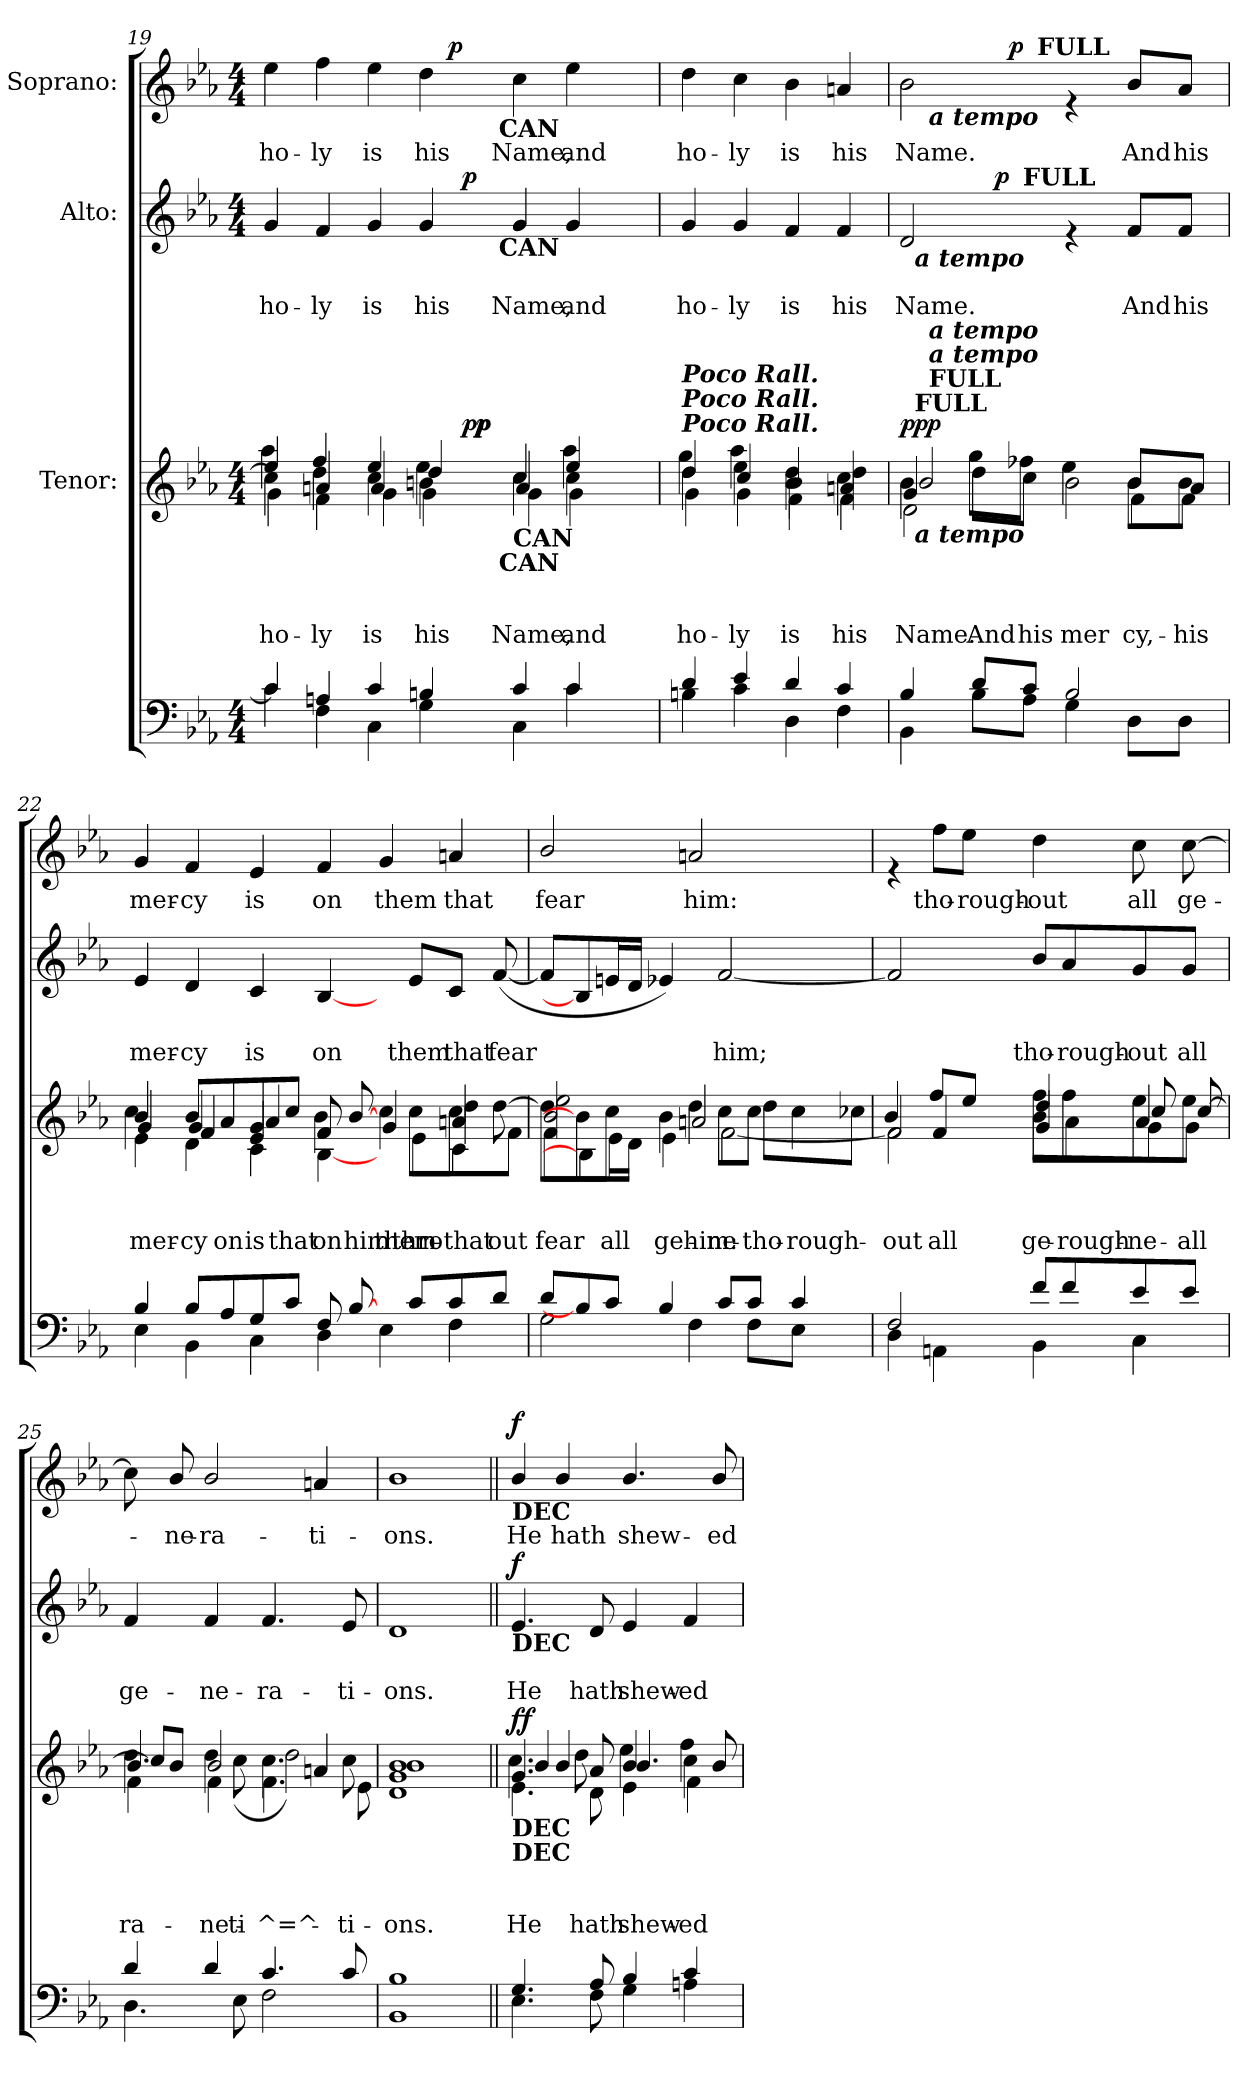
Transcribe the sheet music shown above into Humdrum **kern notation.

**kern	**kern	**text	**text	**text	**dynam	**kern	**text	**text	**dynam	**kern	**text	**dynam
*part4	*part3	*part3	*part3	*part3	*part3	*part2	*part2	*part2	*part2	*part1	*part1	*part1
*staff4	*staff3	*staff3	*staff3	*staff3	*staff3	*staff2	*staff2	*staff2	*staff2	*staff1	*staff1	*staff1
*	*I"Tenor:	*	*	*	*	*I"Alto:	*	*	*	*I"Soprano:	*	*
*clefF4	*clefG2	*	*	*	*	*clefG2	*	*	*	*clefG2	*	*
*k[b-e-a-]	*k[b-e-a-]	*	*	*	*	*k[b-e-a-]	*	*	*	*k[b-e-a-]	*	*
*E-:	*E-:	*	*	*	*	*E-:	*	*	*	*E-:	*	*
*M4/4	*M4/4	*	*	*	*	*M4/4	*	*	*	*M4/4	*	*
=19	=19	=19	=19	=19	=19	=19	=19	=19	=19	=19	=19	=19
*^	*^	*	*	*	*	*	*	*	*	*	*	*
!	!	!	!	!	!	!LO:LY:b	!	!	!	!LO:LY:b	!	!	!LO:LY:b	!
*	*	*^	*	*	*	*	*	*^	*	*	*	*^	*	*
*	*	*	*	*^	*	*	*	*	*	*^	*	*	*	*	*^	*	*
*	*	*	*	*	*^	*	*	*	*	*	*	*	*	*	*	*	*	*	*	*
*	*	*	*	*	*	*^	*	*	*	*	*	*	*	*	*	*	*	*	*	*	*
*	*	*	*	*	*	*	*^	*	*	*	*	*	*	*	*	*	*	*	*	*	*	*
4c/]	4c\	4cc\]	4aa-\	4ee-/	4g\	2..ryy	2ryy	2ryy	.	.	ho-	.	4g/	2..ryy	2ryy	.	ho-	.	4ee-\	2ryy	2ryy	ho-	.
!	!	!	!	!	!	!	!	!	!	!	!LO:LY:b	!	!	!	!	!	!	!	!	!	!	!	!
!	!	!	!	!	!	!	!	!	!	!	!LO:LY:b	!	!	!	!	!	!LO:LY:b	!	!	!	!	!LO:LY:b	!
4An/	4F\	4an/	4dd\	4ff/	4f\	.	.	.	.	.	-ly	.	4f/	.	.	.	-ly	.	4ff\	.	.	-ly	.
!	!	!	!	!	!	!	!	!	!	!	!LO:LY:b	!	!	!	!	!	!	!	!	!	!	!	!
!	!	!	!	!	!	!	!	!	!	!	!LO:LY:b	!	!	!	!	!	!LO:LY:b	!	!	!	!	!LO:LY:b	!
4c/	4C\	4cc\	4a/	4ee-/	4g\	.	4ryy	4...ryy	.	.	is	.	4g/	.	4...ryy	.	is	.	4ee-\	4ryy	4...ryy	is	.
!	!	!	!	!	!	!	!	!	!	!	!LO:LY:b	!	!	!	!	!	!	!	!	!	!	!	!
!	!	!	!	!	!	!	!	!	!	!	!LO:LY:b	!	!	!	!	!	!LO:LY:b	!	!	!	!	!LO:LY:b	!
4Bn/	4G\	4bn\	4ee-\	4dd/	4g\	.	8ryy	.	.	.	his	.	4g/	.	.	.	his	.	4dd\	16.ryy	.	his	.
!	!	!	!	!	!	!	!	!	!	!	!	!	!	!	!	!	!	!	!	!	!	!	!LO:DY:a
.	.	.	.	.	.	.	.	.	.	.	.	.	.	.	.	.	.	.	.	2ryy	.	.	p
!	!	!	!	!	!	!	!	!	!	!	!	!LO:DY:a	!	!	!	!	!	!	!	!	!	!	!
!	!	!	!	!	!	!	!	!	!	!	!	!LO:DY:n=1:a	!	!	!	!	!	!LO:DY:a	!	!	!	!	!
.	.	.	.	.	.	2ryy	32ryy	.	.	.	.	p p	.	2ryy	.	.	.	p	.	.	.	.	.
!	!	!	!	!	!	!	!	!	!	!	!	!LO:DY:n=2:b	!	!	!	!	!	!	!	!	!	!	!
.	.	.	.	.	.	.	2ryy	.	.	.	.	p	.	.	.	.	.	.	.	.	.	.	.
!	!	!	!	!	!	!	!	!	!	!	!	!	!	!	!	!	!	!	!	!	!LO:TX:b:B:t=CAN	!	!
!	!	!	!	!	!	!	!	!	!	!	!	!	!	!	!LO:TX:b:B:t=CAN	!	!	!	!	!	!	!	!
!	!	!	!	!	!	!	!	!LO:TX:b:B:t=CAN	!	!	!	!	!	!	!	!	!	!	!	!	!	!	!
.	.	.	.	.	.	.	.	2ryy	.	.	.	.	.	.	2ryy	.	.	.	.	.	2ryy	.	.
!	!	!LO:TX:b:B:t=CAN	!	!	!	!	!	!	!	!	!	!	!	!	!	!	!	!	!	!	!	!	!
!	!	!	!	!	!	!	!	!	!	!	!LO:LY:b	!	!	!	!	!	!	!	!	!	!	!	!
!	!	!	!	!	!	!	!	!	!	!	!LO:LY:b	!	!	!	!	!	!LO:LY:b	!	!	!	!	!LO:LY:b	!
4c/	4C\	4cc\	4a/	4cc/	4g\	.	.	.	.	.	Name,	.	4g/	.	.	.	Name,	.	4cc\	.	.	Name,	.
!	!	!	!	!	!	!	!	!	!	!	!LO:LY:b	!	!	!	!	!	!	!	!	!	!	!	!
!	!	!	!	!	!	!	!	!	!	!	!LO:LY:b	!	!	!	!	!	!LO:LY:b	!	!	!	!	!LO:LY:b	!
4c/	4c\	4cc\	4aa-\	4ee-/	4g\	.	.	.	.	.	and	.	4g/	.	.	.	and	.	4ee-\	.	.	and	.
.	.	.	.	.	.	.	.	.	.	.	.	.	.	.	.	.	.	.	.	8ryy	.	.	.
.	.	.	.	.	.	8ryy	.	.	.	.	.	.	.	8ryy	.	.	.	.	.	.	.	.	.
.	.	.	.	.	.	.	16.ryy	.	.	.	.	.	.	.	.	.	.	.	.	.	.	.	.
.	.	.	.	.	.	.	.	32ryy	.	.	.	.	.	.	32ryy	.	.	.	.	32ryy	32ryy	.	.
=20	=20	=20	=20	=20	=20	=20	=20	=20	=20	=20	=20	=20	=20	=20	=20	=20	=20	=20	=20	=20	=20	=20	=20
!	!	!	!	!	!	!	!	!	!	!	!	!	!	!	!	!	!	!	!LO:TX:a:Bi:t=Poco Rall.	!	!	!	!
!	!	!	!	!	!	!	!	!	!	!	!	!	!LO:TX:a:Bi:t=Poco Rall.	!	!	!	!	!	!	!	!	!	!
!	!	!LO:TX:a:Bi:t=Poco Rall.	!	!	!	!	!	!	!	!	!	!	!	!	!	!	!	!	!	!	!	!	!
!	!	!LO:TX:a:Bi:t=Poco Rall.	!	!	!	!	!	!	!	!	!	!	!	!	!	!	!	!	!	!	!	!	!
!	!	!LO:TX:a:Bi:t=Poco Rall.	!	!	!	!	!	!	!	!	!	!	!	!	!	!	!	!	!	!	!	!	!
!	!	!	!	!	!	!	!	!	!	!	!LO:LY:b	!	!	!	!	!	!	!	!	!	!	!	!
!	!	!	!	!	!	!	!	!	!	!	!LO:LY:b	!	!	!	!	!	!LO:LY:b	!	!	!	!	!LO:LY:b	!
*	*	*	*	*	*v	*v	*v	*v	*	*	*	*	*	*	*	*	*	*	*v	*v	*v	*	*
*	*	*	*	*	*	*	*	*	*	*v	*v	*v	*	*	*	*	*	*
4d/	4Bn\	4dd\	4gg\	4dd/	4g\	.	.	ho-	.	4g/	.	ho-	.	4dd\	ho-	.
!	!	!	!	!	!	!	!	!LO:LY:b	!	!	!	!	!	!	!	!
!	!	!	!	!	!	!	!	!LO:LY:b	!	!	!	!LO:LY:b	!	!	!LO:LY:b	!
4e-/	4c\	4ee-\	4aa-\	4cc/	4g\	.	.	-ly	.	4g/	.	-ly	.	4cc\	-ly	.
!	!	!	!	!	!	!	!	!LO:LY:b	!	!	!	!	!	!	!	!
!	!	!	!	!	!	!	!	!LO:LY:b	!	!	!	!LO:LY:b	!	!	!LO:LY:b	!
4d/	4D\	4dd\	4b-\	4b-/	4f\	.	.	is	.	4f/	.	is	.	4b-\	is	.
!	!	!	!	!	!	!	!	!LO:LY:b	!	!	!	!	!	!	!	!
!	!	!	!	!	!	!	!	!LO:LY:b	!	!	!	!LO:LY:b	!	!	!LO:LY:b	!
4c/	4F\	4cc\	4dd\	4an/	4f\	.	.	his	.	4f/	.	his	.	4an/	his	.
!!LO:LB:g=z
=21	=21	=21	=21	=21	=21	=21	=21	=21	=21	=21	=21	=21	=21	=21	=21	=21
!	!	!	!	!	!	!	!	!LO:LY:b	!	!	!	!	!	!	!	!
!	!	!	!	!	!	!	!	!LO:LY:b	!LO:DY:a	!	!	!LO:LY:b	!	!	!LO:LY:b	!
!	!	!	!	!	!	!	!	!	!LO:DY:n=1:a	!	!	!	!	!	!	!
!	!	!	!	!	!	!	!	!	!LO:DY:n=2:b	!	!	!	!	!	!	!
*	*	*	*	*^	*^	*	*	*	*	*^	*	*	*	*^	*	*
*	*	*	*	*	*	*	*	*	*	*	*	*	*^	*	*	*	*	*^	*	*
*	*	*	*	*	*	*	*	*	*	*	*	*	*	*^	*	*	*	*	*	*^	*	*
4B-/	4BB-\	4b-\	4g/	2b-/	2d\	32ryy	16ryy	.	.	-Name.	p p p	2d/	4ryy	32ryy	4.ryy	.	Name.	.	2b-\	4ryy	16ryy	4ryy	Name.	.
!	!	!	!	!	!	!	!	!	!	!	!	!	!	!LO:TX:b:Bi:t=a tempo	!	!	!	!	!	!	!	!	!	!
!	!	!	!	!	!	!LO:TX:a:B:t=FULL	!	!	!	!	!	!	!	!	!	!	!	!	!	!	!	!	!	!
!	!	!	!	!	!	!LO:TX:b:Bi:t=a tempo	!	!	!	!	!	!	!	!	!	!	!	!	!	!	!	!	!	!
.	.	.	.	.	.	2ryy	.	.	.	.	.	.	.	2ryy	.	.	.	.	.	.	.	.	.	.
!	!	!	!	!	!	!	!	!	!	!	!	!	!	!	!	!	!	!	!	!	!LO:TX:b:Bi:t=a tempo	!	!	!
!	!	!	!	!	!	!	!LO:TX:a:B:t=FULL	!	!	!	!	!	!	!	!	!	!	!	!	!	!	!	!	!
!	!	!	!	!	!	!	!LO:TX:a:Bi:t=a tempo	!	!	!	!	!	!	!	!	!	!	!	!	!	!	!	!	!
!	!	!	!	!	!	!	!LO:TX:a:Bi:t=a tempo	!	!	!	!	!	!	!	!	!	!	!	!	!	!	!	!	!
.	.	.	.	.	.	.	2...ryy	.	.	.	.	.	.	.	.	.	.	.	.	.	2...ryy	.	.	.
!	!	!	!	!	!	!	!	!	!	!LO:LY:b	!	!	!	!	!	!	!	!	!	!	!	!	!	!
!	!	!	!	!	!	!	!	!	!	!LO:LY:b	!	!	!	!	!	!	!	!	!	!	!	!	!	!
8d/L	8B-\L	8dd\L	8gg\L	.	.	.	.	.	.	And	.	.	16ryy	.	.	.	.	.	.	16.ryy	.	8ryy	.	.
!	!	!	!	!	!	!	!	!	!	!	!	!	!	!	!	!	!	!LO:DY:a	!	!	!	!	!	!
.	.	.	.	.	.	.	.	.	.	.	.	.	2ryy	.	.	.	.	p	.	.	.	.	.	.
!	!	!	!	!	!	!	!	!	!	!	!	!	!	!	!	!	!	!	!	!	!	!	!	!LO:DY:a
.	.	.	.	.	.	.	.	.	.	.	.	.	.	.	.	.	.	.	.	2ryy	.	.	.	p
!	!	!	!	!	!	!	!	!	!	!	!	!	!	!	!LO:TX:a:B:t=FULL	!	!	!	!	!	!	!	!	!
!	!	!	!	!	!	!	!	!	!	!LO:LY:b	!	!	!	!	!	!	!	!	!	!	!	!	!	!
!	!	!	!	!	!	!	!	!	!	!LO:LY:b	!	!	!	!	!	!	!	!	!	!	!	!	!	!
8c/J	8A-\J	8cc\J	8ff-X\J	.	.	.	.	.	.	his	.	.	.	.	2ryy	.	.	.	.	.	.	32ryy	.	.
!	!	!	!	!	!	!	!	!	!	!	!	!	!	!	!	!	!	!	!	!	!	!LO:TX:a:B:t=FULL	!	!
.	.	.	.	.	.	.	.	.	.	.	.	.	.	.	.	.	.	.	.	.	.	2ryy	.	.
!	!	!	!	!	!	!	!	!	!	!LO:LY:b	!	!	!	!	!	!	!	!	!	!	!	!	!	!
!	!	!	!	!	!	!	!	!	!	!LO:LY:b	!	!	!	!	!	!	!	!	!	!	!	!	!	!
2B-/	4G\	2b-\	4ee-\	4ryy	4ryy	.	.	.	.	mer	.	4re	.	.	.	.	.	.	4re	.	.	.	.	.
.	.	.	.	.	.	4...ryy	.	.	.	.	.	.	.	4...ryy	.	.	.	.	.	.	.	.	.	.
!	!	!	!	!	!	!	!	!	!	!LO:LY:b	!	!	!	!	!	!	!LO:LY:b	!	!	!	!	!	!LO:LY:b	!
.	8D\L	.	8b-\L	8b-/L	8f\L	.	.	.	.	cy,-	.	8f/L	.	.	.	.	And	.	8b-/L	.	.	.	And	.
.	.	.	.	.	.	.	.	.	.	.	.	.	8.ryy	.	.	.	.	.	.	.	.	.	.	.
.	.	.	.	.	.	.	.	.	.	.	.	.	.	.	.	.	.	.	.	8ryy	.	.	.	.
!	!	!	!	!	!	!	!	!	!	!LO:LY:b	!	!	!	!	!	!	!LO:LY:b	!	!	!	!	!	!LO:LY:b	!
.	8D\J	.	8b-\J	8a-/J	8f\J	.	.	.	.	-his	.	8f/J	.	.	8ryy	.	his	.	8a-/J	.	.	.	his	.
.	.	.	.	.	.	.	.	.	.	.	.	.	.	.	.	.	.	.	.	.	.	16.ryy	.	.
.	.	.	.	.	.	.	.	.	.	.	.	.	.	.	.	.	.	.	.	32ryy	.	.	.	.
=22	=22	=22	=22	=22	=22	=22	=22	=22	=22	=22	=22	=22	=22	=22	=22	=22	=22	=22	=22	=22	=22	=22	=22	=22
!	!	!	!	!	!	!	!	!	!	!LO:LY:b	!	!	!	!	!	!	!	!	!	!	!	!	!	!
!	!	!	!	!	!	!	!	!	!	!LO:LY:b	!	!	!	!	!	!	!LO:LY:b	!	!	!	!	!	!LO:LY:b	!
*	*	*	*	*	*v	*v	*v	*	*	*	*	*	*	*	*	*	*	*	*v	*v	*v	*v	*	*
*	*	*	*	*	*	*	*	*	*	*v	*v	*v	*v	*	*	*	*	*	*
4B-/	4E-\	4b-/	4cc\	4g/	4e-\	.	.	mer-	.	4e-/	.	mer-	.	4g/	mer-	.
!	!	!	!	!	!	!	!	!LO:LY:b	!	!	!	!	!	!	!	!
!	!	!	!	!	!	!	!	!LO:LY:b	!	!	!	!LO:LY:b	!	!	!LO:LY:b	!
8B-/L	4BB-\	8b-/L	4g/	4f/	4d\	.	.	-cy	.	4d/	.	-cy	.	4f/	-cy	.
!	!	!	!	!	!	!	!	!LO:LY:b	!	!	!	!	!	!	!	!
8A-/	.	8a-/	.	.	.	.	.	on	.	.	.	.	.	.	.	.
!	!	!	!	!	!	!	!	!LO:LY:b	!	!	!	!	!	!	!	!
!	!	!	!	!	!	!	!	!LO:LY:b	!	!	!	!LO:LY:b	!	!	!LO:LY:b	!
8G/	4C\	8g/	4a-/	4e-/	4c\	.	.	is	.	4c/	.	is	.	4e-/	is	.
!	!	!	!	!	!	!	!	!LO:LY:b	!	!	!	!	!	!	!	!
8c/J	.	8cc/J	.	.	.	.	.	that	.	.	.	.	.	.	.	.
!	!	!	!	!	!	!	!	!LO:LY:b	!	!	!	!	!	!	!	!
!	!	!	!	!	!	!	!	!LO:LY:b	!	!	!	!LO:LY:b	!	!	!LO:LY:b	!
8F/	4D\	8f/	4b-\	4f/	[4B-\	.	.	on	.	[4B-/	.	on	.	4f/	on	.
!	!	!	!	!	!	!	!	!LO:LY:b	!	!	!	!	!	!	!	!
[8B-/	.	[8b-/	.	.	.	.	.	him	.	.	.	.	.	.	.	.
!	!	!	!	!	!	!	!	!LO:LY:b	!	!	!	!	!	!	!LO:LY:b	!
8ryy	4E-\	8ryy	4cc\	4g/	8ryy	.	.	them	.	8ryy	.	.	.	4g/	them	.
!	!	!	!	!	!	!	!	!LO:LY:b	!	!	!	!LO:LY:b	!	!	!	!
8c/L	.	8cc\L	.	.	8e-\L	.	.	thro-	.	8e-/L	.	them	.	.	.	.
!	!	!	!	!	!	!	!	!LO:LY:b	!	!	!	!	!	!	!	!
!	!	!	!	!	!	!	!	!LO:LY:b	!	!	!	!LO:LY:b	!	!	!LO:LY:b	!
8c/	4F\	8cc\J	4dd\	4an/	8c\	.	.	that	.	8c/J	.	that	.	4an/	that	.
!	!	!	!	!	!	!	!	!LO:LY:b	!	!	!	!LO:LY:b	!	!	!	!
8d/J	.	[>8dd\	.	.	8f\J	.	.	-out	.	(<[<8f/	.	fear	.	.	.	.
!!LO:LB:g=z
=23	=23	=23	=23	=23	=23	=23	=23	=23	=23	=23	=23	=23	=23	=23	=23	=23
!	!	!	!	!	!	!	!	!LO:LY:b	!	!	!	!	!	!	!LO:LY:b	!
8d/L	2G\	8dd\L]	2ee-\	2b-/	8f\L	.	.	-fear	.	8f/L]	.	.	.	2b-/	fear	.
8B-/]	.	8b-/]	.	.	8B-\]	.	.	.	.	8B-/]	.	.	.	.	.	.
!	!	!	!	!	!	!	!	!LO:LY:b	!	!	!	!	!	!	!	!
8c/J	.	8cc\J	.	.	16e-\L	.	.	all	.	16en/L	.	.	.	.	.	.
.	.	.	.	.	16d\JJ	.	.	.	.	16d/JJ	.	.	.	.	.	.
!	!	!	!	!	!	!	!	!LO:LY:b	!	!	!	!	!	!	!	!
4B-/	.	4b-\	.	.	4e-\	.	.	ge-	.	4e-X/)	.	.	.	.	.	.
!	!	!	!	!	!	!	!	!LO:LY:b	!	!	!	!	!	!	!LO:LY:b	!
.	4F\	.	4dd\	2an/	.	.	.	him:	.	.	.	.	.	2an/	him:	.
!	!	!	!	!	!	!	!	!LO:LY:b	!	!	!	!LO:LY:b	!	!	!	!
8c/L	.	8cc\L	.	.	[>2f\	.	.	-ne-	.	[<2f/	.	him;	.	.	.	.
!	!	!	!	!	!	!	!	!LO:LY:b	!	!	!	!	!	!	!	!
!	!	!	!	!	!	!	!	!LO:LY:b	!	!	!	!	!	!	!	!
8c/J	8F\L	8cc\J	8dd\L	.	.	.	.	tho-	.	.	.	.	.	.	.	.
!	!	!	!	!	!	!	!	!LO:LY:b	!	!	!	!	!	!	!	!
!	!	!	!	!	!	!	!	!LO:LY:b	!	!	!	!	!	!	!	!
4c/	8E-\J	4cc\	8cc-X\J	.	.	.	.	-rough-	.	.	.	.	.	.	.	.
.	8ryy	.	8ryy	8ryy	.	.	.	.	.	.	.	.	.	8ryy	.	.
=24	=24	=24	=24	=24	=24	=24	=24	=24	=24	=24	=24	=24	=24	=24	=24	=24
!	!	!	!	!	!	!	!	!LO:LY:b	!	!	!	!	!	!	!	!
!	!	!	!	!	!	!	!	!LO:LY:b	!	!	!	!	!	!	!	!
2F/	4D\	2f/	4b-/	4ryy	2f\]	.	.	out	.	2f/]	.	.	.	4re	.	.
!	!	!	!	!	!	!	!	!LO:LY:b	!	!	!	!	!	!	!LO:LY:b	!
.	4AAn\	.	4f/	8ff/L	.	.	.	all	.	.	.	.	.	8ff\L	tho-	.
!	!	!	!	!	!	!	!	!	!	!	!	!	!	!	!LO:LY:b	!
.	.	.	.	8ee-/J	.	.	.	.	.	.	.	.	.	8ee-\J	-rough-	.
!	!	!	!	!	!	!	!	!LO:LY:b	!	!	!	!	!	!	!	!
!	!	!	!	!	!	!	!	!LO:LY:b	!	!	!	!LO:LY:b	!	!	!LO:LY:b	!
8f/L	4BB-\	8ff\L	4g/	4dd/	8b-\L	.	.	ge-	.	8b-/L	.	tho-	.	4dd\	-out	.
!	!	!	!	!	!	!	!	!LO:LY:b	!	!	!	!LO:LY:b	!	!	!	!
8f/	.	8ff\	.	.	8a-\	.	.	-rough-	.	8a-/	.	-rough-	.	.	.	.
!	!	!	!	!	!	!	!	!LO:LY:b	!	!	!	!	!	!	!	!
!	!	!	!	!	!	!	!	!LO:LY:b	!	!	!	!LO:LY:b	!	!	!LO:LY:b	!
8e-/	4C\	8ee-\	4a-/	8cc/	8g\	.	.	-ne-	.	8g/	.	-out	.	8cc\	all	.
!	!	!	!	!	!	!	!	!LO:LY:b	!	!	!	!LO:LY:b	!	!	!LO:LY:b	!
8e-/J	.	8ee-\J	.	[<8cc/	8g\J	.	.	all	.	8g/J	.	all	.	[>8cc\	ge-	.
=25	=25	=25	=25	=25	=25	=25	=25	=25	=25	=25	=25	=25	=25	=25	=25	=25
!	!	!	!	!	!	!	!	!LO:LY:b	!	!	!	!	!	!	!	!
!	!	!	!	!	!	!	!	!LO:LY:b	!	!	!	!LO:LY:b	!	!	!	!
4d/	4.D\	4dd\	4.b-/	8cc/L]	4f\	.	.	-ra-	.	4f/	.	ge-	.	8cc\]	.	.
!	!	!	!	!	!	!	!	!	!	!	!	!	!	!	!LO:LY:b	!
.	.	.	.	8b-/J	.	.	.	.	.	.	.	.	.	8b-/	-ne-	.
!	!	!	!	!	!	!	!	!LO:LY:b	!	!	!	!LO:LY:b	!	!	!LO:LY:b	!
4d/	.	4dd\	.	2b-/	4f\	.	.	-ne-	.	4f/	.	-ne-	.	2b-/	-ra-	.
!	!	!	!	!	!	!	!	!LO:LY:b	!	!	!	!	!	!	!	!
.	8E-\	.	(>8cc\	.	.	.	.	-ti	.	.	.	.	.	.	.	.
!	!	!	!	!	!	!	!	!LO:LY:b	!	!	!	!	!	!	!	!
!	!	!	!	!	!	!	!	!LO:LY:b	!	!	!	!LO:LY:b	!	!	!	!
4.c/	2F\	4.cc\	2dd\)	.	4.f\	.	.	^=^-	.	4.f/	.	-ra-	.	.	.	.
!	!	!	!	!	!	!	!	!	!	!	!	!	!	!	!LO:LY:b	!
.	.	.	.	4an/	.	.	.	.	.	.	.	.	.	4an/	-ti-	.
!	!	!	!	!	!	!	!	!LO:LY:b	!	!	!	!LO:LY:b	!	!	!	!
8c/	.	8cc\	.	.	8e-\	.	.	-ti-	.	8e-/	.	-ti-	.	.	.	.
=26	=26	=26	=26	=26	=26	=26	=26	=26	=26	=26	=26	=26	=26	=26	=26	=26
!	!	!	!	!	!	!	!	!LO:LY:b	!	!	!	!	!	!	!	!
!	!	!	!	!	!	!	!	!LO:LY:b	!	!	!	!LO:LY:b	!	!	!LO:LY:b	!
1B-	1BB-	1b-	1g	1b-	1d	.	.	ons.	.	1d	.	-ons.	.	1b-	-ons.	.
!!LO:PB:g=z
=27||	=27||	=27||	=27||	=27||	=27||	=27||	=27||	=27||	=27||	=27||	=27||	=27||	=27||	=27||	=27||	=27||
!	!	!	!	!	!	!	!	!	!	!	!	!	!	!LO:TX:b:B:t=DEC	!	!
!	!	!	!	!	!	!	!	!	!	!LO:TX:b:B:t=DEC	!	!	!	!	!	!
!	!	!LO:TX:b:B:t=DEC	!	!	!	!	!	!	!	!	!	!	!	!	!	!
!	!	!LO:TX:b:B:t=DEC	!	!	!	!	!	!	!	!	!	!	!	!	!	!
!	!	!	!	!	!	!	!	!LO:LY:b	!	!	!	!	!	!	!	!
!	!	!	!	!	!	!	!	!LO:LY:b	!LO:DY:a	!	!	!LO:LY:b	!	!	!LO:LY:b	!
!	!	!	!	!	!	!	!	!	!LO:DY:n=1:a	!	!	!	!LO:DY:a	!	!	!LO:DY:a
4.G/	4.E-\	4.g/	4.cc\	4b-/	4.e-\	.	.	He	f f	4.e-/	.	He	f	4b-/	He	f
!	!	!	!	!	!	!	!	!	!	!	!	!	!	!	!LO:LY:b	!
.	.	.	.	4b-/	.	.	.	.	.	.	.	.	.	4b-/	hath	.
!	!	!	!	!	!	!	!	!LO:LY:b	!	!	!	!	!	!	!	!
!	!	!	!	!	!	!	!	!LO:LY:b	!	!	!	!LO:LY:b	!	!	!	!
8A-/	8F\	8a-/	8dd\	.	8d\	.	.	hath	.	8d/	.	hath	.	.	.	.
!	!	!	!	!	!	!	!	!LO:LY:b	!	!	!	!	!	!	!	!
!	!	!	!	!	!	!	!	!LO:LY:b	!	!	!	!LO:LY:b	!	!	!LO:LY:b	!
4B-/	4G\	4b-/	4ee-\	4.b-/	4e-\	.	.	shew-	.	4e-/	.	shew-	.	4.b-/	shew-	.
!	!	!	!	!	!	!	!	!LO:LY:b	!	!	!	!	!	!	!	!
!	!	!	!	!	!	!	!	!LO:LY:b	!	!	!	!LO:LY:b	!	!	!	!
4c/	4An\	4cc\	4ff\	.	4f\	.	.	-ed	.	4f/	.	-ed	.	.	.	.
!	!	!	!	!	!	!	!	!	!	!	!	!	!	!	!LO:LY:b	!
.	.	.	.	8b-/	.	.	.	.	.	.	.	.	.	8b-/	-ed	.
*v	*v	*	*	*	*	*	*	*	*	*	*	*	*	*	*	*
*	*v	*v	*v	*v	*	*	*	*	*	*	*	*	*	*	*
=	=	=	=	=	=	=	=	=	=	=	=	=
*-	*-	*-	*-	*-	*-	*-	*-	*-	*-	*-	*-	*-
